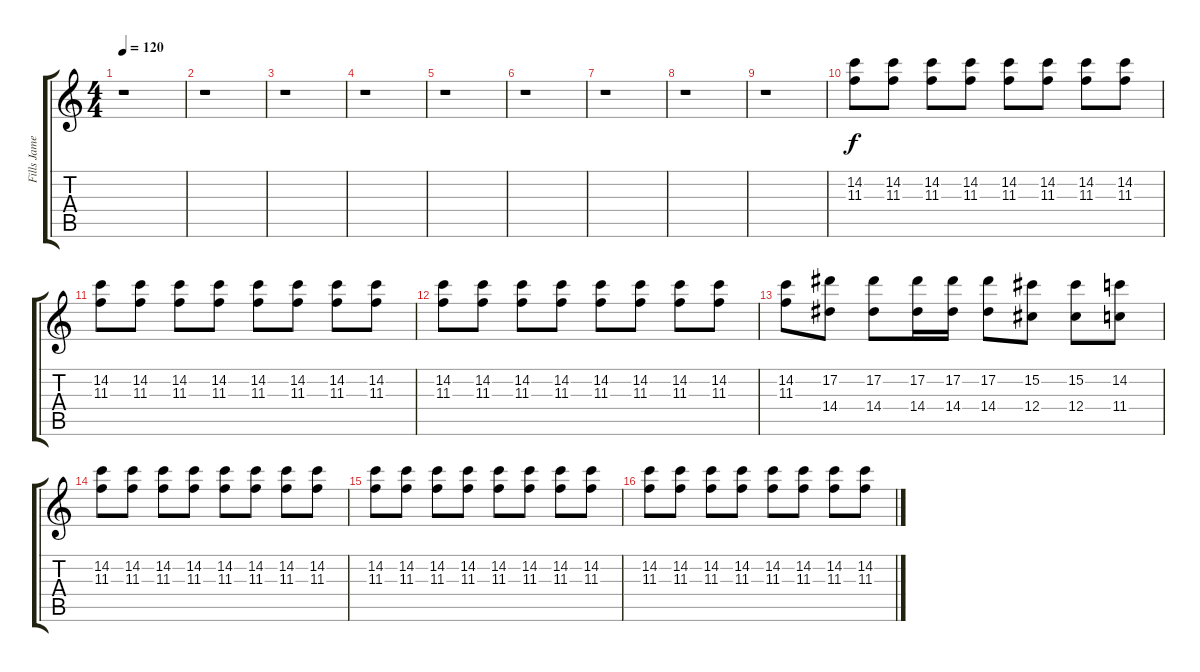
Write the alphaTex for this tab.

\track ("Fills James" "Fills Jame") {instrument distortionguitar}
\staff {score tabs}
\tuning (Eb4 Bb3 Gb3 Db3 Ab2 Eb2) {hide}
\ts (4 4)
\tempo 120
\clef g2
\ks c
r.1{dy f} |
r.1 |
r.1 |
r.1 |
r.1 |
r.1 |
r.1 |
r.1 |
r.1 |
(14.2 11.3).8 (14.2 11.3).8 (14.2 11.3).8 (14.2 11.3).8 (14.2 11.3).8 (14.2 11.3).8 (14.2 11.3).8 (14.2 11.3).8 |
(14.2 11.3).8 (14.2 11.3).8 (14.2 11.3).8 (14.2 11.3).8 (14.2 11.3).8 (14.2 11.3).8 (14.2 11.3).8 (14.2 11.3).8 |
(14.2 11.3).8 (14.2 11.3).8 (14.2 11.3).8 (14.2 11.3).8 (14.2 11.3).8 (14.2 11.3).8 (14.2 11.3).8 (14.2 11.3).8 |
(14.2 11.3).8 (17.2 14.4).8 (17.2 14.4).8 (17.2 14.4).16 (17.2 14.4).16 (17.2 14.4).8 (15.2 12.4).8 (15.2 12.4).8 (14.2 11.4).8 |
(14.2 11.3).8 (14.2 11.3).8 (14.2 11.3).8 (14.2 11.3).8 (14.2 11.3).8 (14.2 11.3).8 (14.2 11.3).8 (14.2 11.3).8 |
(14.2 11.3).8 (14.2 11.3).8 (14.2 11.3).8 (14.2 11.3).8 (14.2 11.3).8 (14.2 11.3).8 (14.2 11.3).8 (14.2 11.3).8 |
(14.2 11.3).8 (14.2 11.3).8 (14.2 11.3).8 (14.2 11.3).8 (14.2 11.3).8 (14.2 11.3).8 (14.2 11.3).8 (14.2 11.3).8
